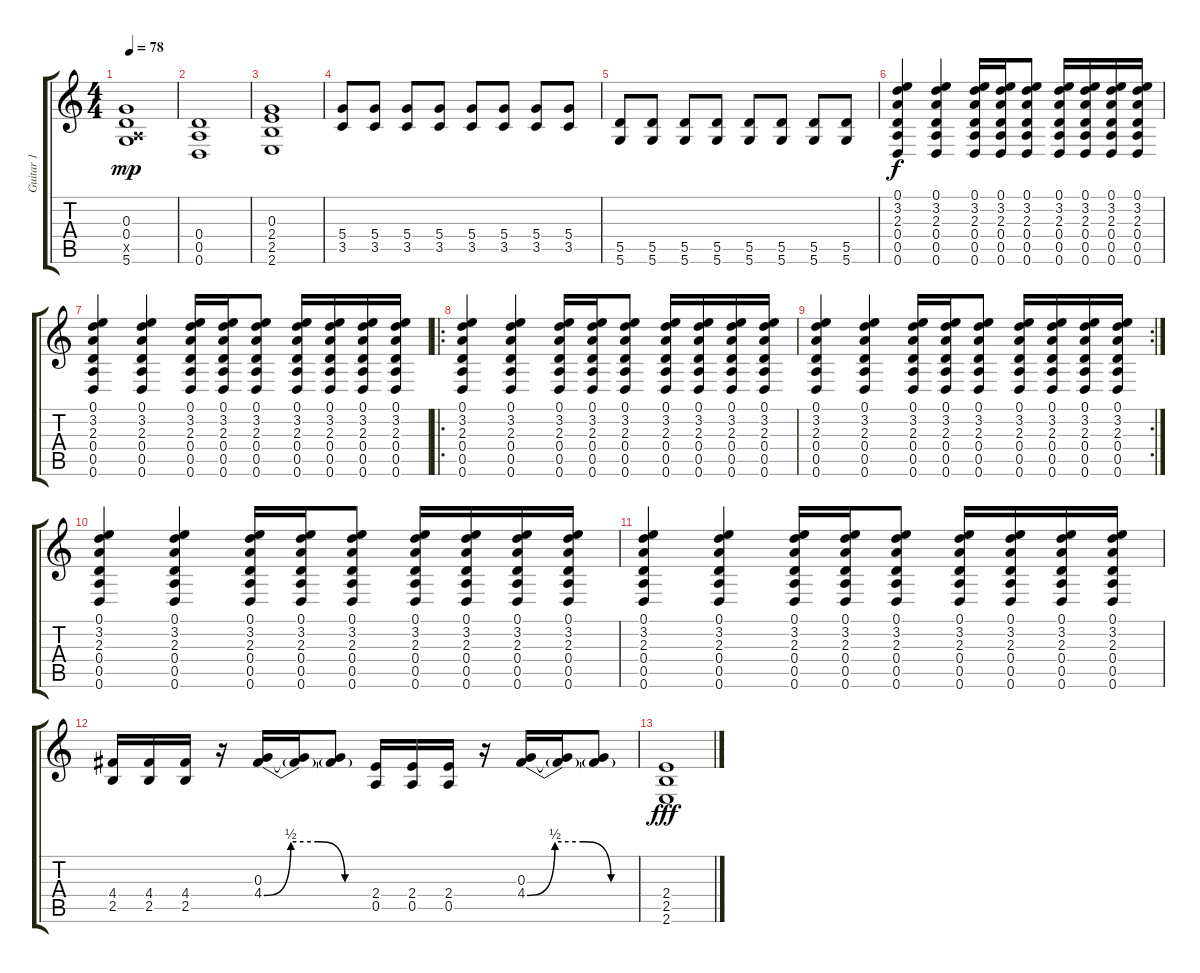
\track ("Guitar 1" "Guitar 1") {instrument distortionguitar}
\staff {score tabs}
\tuning (E4 B3 G3 D3 A2 D2) {hide}
\ts (4 4)
\tempo 78
\clef g2
\ks c
(0.3 0.4 0.5{x} 5.6).1{dy mp} |
(0.4 0.5 0.6).1 |
(0.3 2.4 2.5 2.6).1 |
(5.4 3.5).8 (5.4 3.5).8 (5.4 3.5).8 (5.4 3.5).8 (5.4 3.5).8 (5.4 3.5).8 (5.4 3.5).8 (5.4 3.5).8 |
(5.5 5.6).8 (5.5 5.6).8 (5.5 5.6).8 (5.5 5.6).8 (5.5 5.6).8 (5.5 5.6).8 (5.5 5.6).8 (5.5 5.6).8 |
(0.1 3.2 2.3 0.4 0.5 0.6).4{dy f} (0.1 3.2 2.3 0.4 0.5 0.6).4 (0.1 3.2 2.3 0.4 0.5 0.6).16 (0.1 3.2 2.3 0.4 0.5 0.6).16 (0.1 3.2 2.3 0.4 0.5 0.6).8 (0.1 3.2 2.3 0.4 0.5 0.6).16 (0.1 3.2 2.3 0.4 0.5 0.6).16 (0.1 3.2 2.3 0.4 0.5 0.6).16 (0.1 3.2 2.3 0.4 0.5 0.6).16 |
(0.1 3.2 2.3 0.4 0.5 0.6).4 (0.1 3.2 2.3 0.4 0.5 0.6).4 (0.1 3.2 2.3 0.4 0.5 0.6).16 (0.1 3.2 2.3 0.4 0.5 0.6).16 (0.1 3.2 2.3 0.4 0.5 0.6).8 (0.1 3.2 2.3 0.4 0.5 0.6).16 (0.1 3.2 2.3 0.4 0.5 0.6).16 (0.1 3.2 2.3 0.4 0.5 0.6).16 (0.1 3.2 2.3 0.4 0.5 0.6).16 |
\ro
(0.1 3.2 2.3 0.4 0.5 0.6).4 (0.1 3.2 2.3 0.4 0.5 0.6).4 (0.1 3.2 2.3 0.4 0.5 0.6).16 (0.1 3.2 2.3 0.4 0.5 0.6).16 (0.1 3.2 2.3 0.4 0.5 0.6).8 (0.1 3.2 2.3 0.4 0.5 0.6).16 (0.1 3.2 2.3 0.4 0.5 0.6).16 (0.1 3.2 2.3 0.4 0.5 0.6).16 (0.1 3.2 2.3 0.4 0.5 0.6).16 |
\rc 2
(0.1 3.2 2.3 0.4 0.5 0.6).4 (0.1 3.2 2.3 0.4 0.5 0.6).4 (0.1 3.2 2.3 0.4 0.5 0.6).16 (0.1 3.2 2.3 0.4 0.5 0.6).16 (0.1 3.2 2.3 0.4 0.5 0.6).8 (0.1 3.2 2.3 0.4 0.5 0.6).16 (0.1 3.2 2.3 0.4 0.5 0.6).16 (0.1 3.2 2.3 0.4 0.5 0.6).16 (0.1 3.2 2.3 0.4 0.5 0.6).16 |
(0.1 3.2 2.3 0.4 0.5 0.6).4 (0.1 3.2 2.3 0.4 0.5 0.6).4 (0.1 3.2 2.3 0.4 0.5 0.6).16 (0.1 3.2 2.3 0.4 0.5 0.6).16 (0.1 3.2 2.3 0.4 0.5 0.6).8 (0.1 3.2 2.3 0.4 0.5 0.6).16 (0.1 3.2 2.3 0.4 0.5 0.6).16 (0.1 3.2 2.3 0.4 0.5 0.6).16 (0.1 3.2 2.3 0.4 0.5 0.6).16 |
(0.1 3.2 2.3 0.4 0.5 0.6).4 (0.1 3.2 2.3 0.4 0.5 0.6).4 (0.1 3.2 2.3 0.4 0.5 0.6).16 (0.1 3.2 2.3 0.4 0.5 0.6).16 (0.1 3.2 2.3 0.4 0.5 0.6).8 (0.1 3.2 2.3 0.4 0.5 0.6).16 (0.1 3.2 2.3 0.4 0.5 0.6).16 (0.1 3.2 2.3 0.4 0.5 0.6).16 (0.1 3.2 2.3 0.4 0.5 0.6).16 |
(4.4 2.5).16 (4.4 2.5).16 (4.4 2.5).16 r.16 (0.3 4.4{be (custom 0 0 15 2 30 2 45 0 60 0)}).16 (0.3{t} 4.4{t}).16 (0.3{t} 4.4{t}).8 (2.4 0.5).16 (2.4 0.5).16 (2.4 0.5).16 r.16 (0.3 4.4{be (custom 0 0 15 2 30 2 45 0 60 0)}).16 (0.3{t} 4.4{t}).16 (0.3{t} 4.4{t}).8 |
(2.4 2.5 2.6).1{dy fff}
